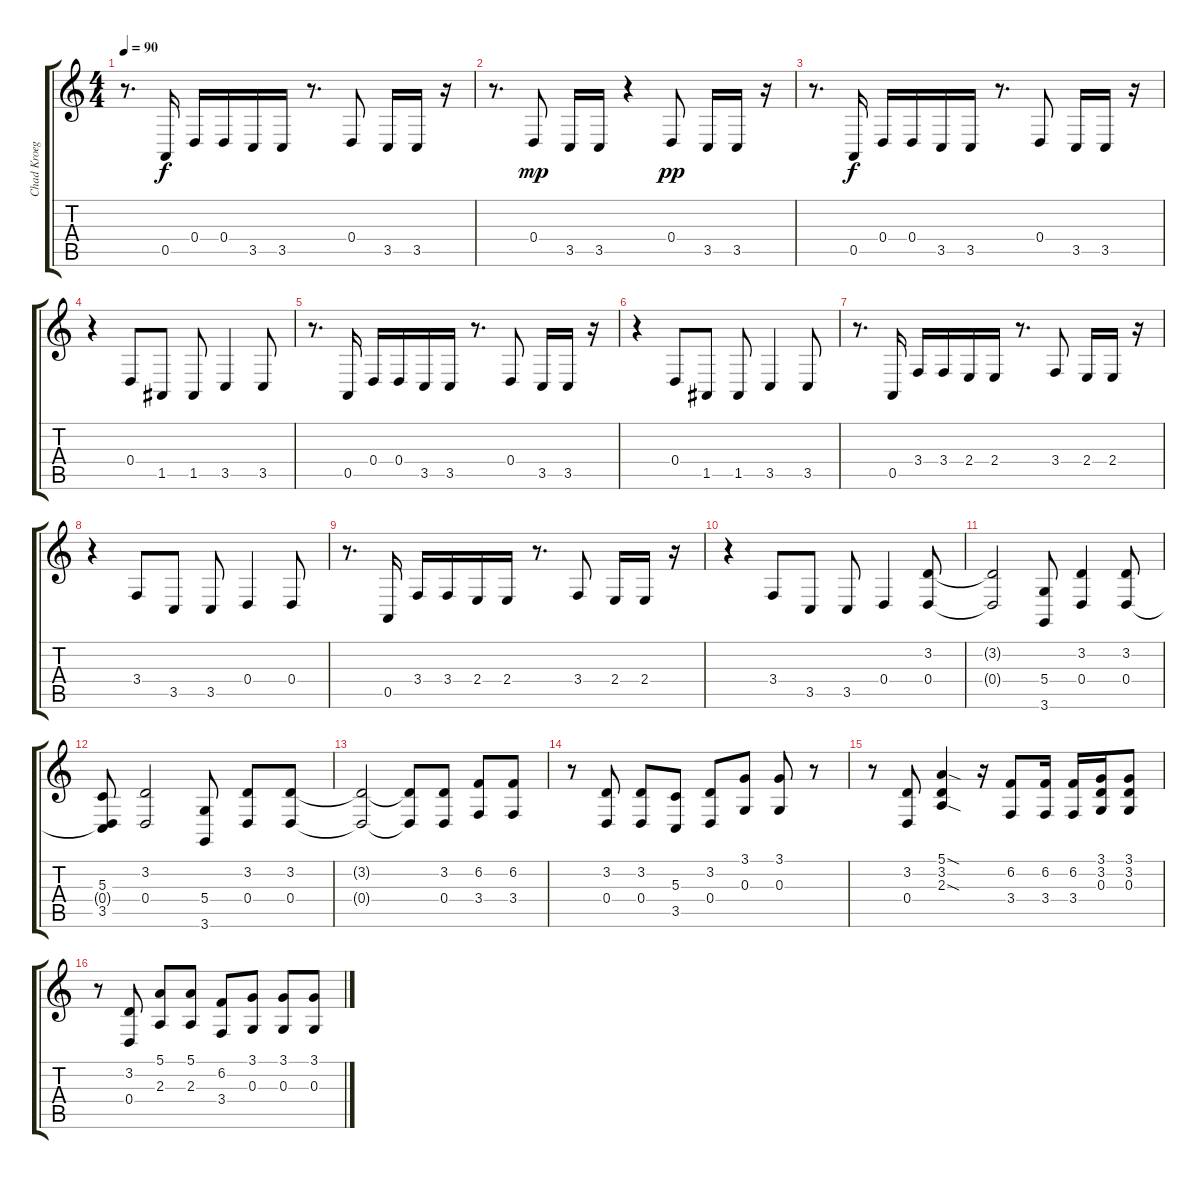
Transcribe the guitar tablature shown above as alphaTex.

\track ("Chad Kroeger (vocal)" "Chad Kroeg") {instrument synthvoice}
\staff {score tabs}
\tuning (E4 B3 G3 D3 A2 E2) {hide}
\ts (4 4)
\tempo 90
\clef g2
\ks c
r.8{d dy f} 0.5.16 0.4.16 0.4.16 3.5.16 3.5.16 r.8{d} 0.4.8 3.5.16 3.5.16 r.16 |
r.8{d} 0.4.8{dy mp} 3.5.16 3.5.16 r.4 0.4.8{dy pp} 3.5.16 3.5.16 r.16 |
r.8{d} 0.5.16{dy f} 0.4.16 0.4.16 3.5.16 3.5.16 r.8{d} 0.4.8 3.5.16 3.5.16 r.16 |
r.4 0.4.8 1.5.8 1.5.8 3.5.4 3.5.8 |
r.8{d} 0.5.16 0.4.16 0.4.16 3.5.16 3.5.16 r.8{d} 0.4.8 3.5.16 3.5.16 r.16 |
r.4 0.4.8 1.5.8 1.5.8 3.5.4 3.5.8 |
r.8{d} 0.5.16 3.4.16 3.4.16 2.4.16 2.4.16 r.8{d} 3.4.8 2.4.16 2.4.16 r.16 |
r.4 3.4.8 3.5.8 3.5.8 0.4.4 0.4.8 |
r.8{d} 0.5.16 3.4.16 3.4.16 2.4.16 2.4.16 r.8{d} 3.4.8 2.4.16 2.4.16 r.16 |
r.4 3.4.8 3.5.8 3.5.8 0.4.4 (3.2 0.4).8 |
(3.2{t} 0.4{t}).2 (5.4 3.6).8 (3.2 0.4).4 (3.2 0.4).8 |
(5.3 0.4{t} 3.5).8 (3.2 0.4).2 (5.4 3.6).8 (3.2 0.4).8 (3.2 0.4).8 |
(3.2{t} 0.4{t}).2 (3.2{t} 0.4{t}).8 (3.2 0.4).8 (6.2 3.4).8 (6.2 3.4).8 |
r.8 (3.2 0.4).8 (3.2 0.4).8 (5.3 3.5).8 (3.2 0.4).8 (3.1 0.3).8 (3.1 0.3).8 r.8 |
r.8 (3.2 0.4).8 (5.1{sod} 3.2 2.3{sod}).4 r.16 (6.2 3.4).8 (6.2 3.4).16 (6.2 3.4).16 (3.1 3.2 0.3).16 (3.1 3.2 0.3).8 |
r.8 (3.2 0.4).8 (5.1 2.3).8 (5.1 2.3).8 (6.2 3.4).8 (3.1 0.3).8 (3.1 0.3).8 (3.1 0.3).8
